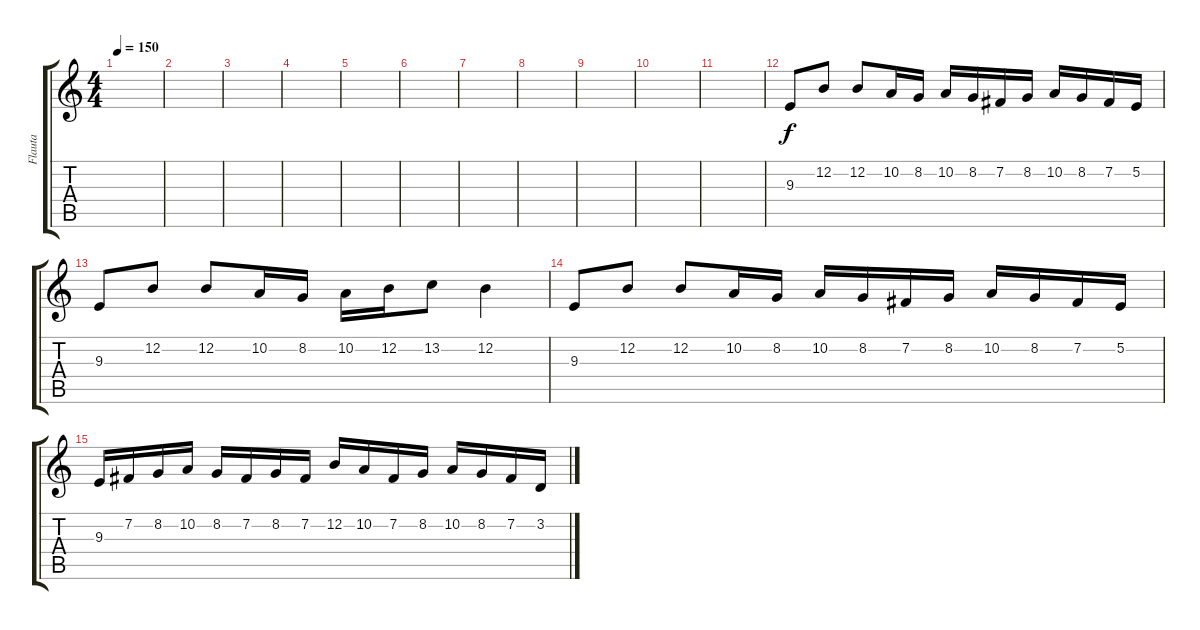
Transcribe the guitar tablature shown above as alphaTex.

\track ("Flauta" "Flauta") {instrument panflute}
\staff {score tabs}
\tuning (E4 B3 G3 D3 A2 E2) {hide}
\ts (4 4)
\tempo 150
\clef g2
\ks c
|
|
|
|
|
|
|
|
|
|
|
9.3.8 12.2.8 12.2.8 10.2.16 8.2.16 10.2.16 8.2.16 7.2.16 8.2.16 10.2.16 8.2.16 7.2.16 5.2.16 |
9.3.8 12.2.8 12.2.8 10.2.16 8.2.16 10.2.16 12.2.16 13.2.8 12.2.4 |
9.3.8 12.2.8 12.2.8 10.2.16 8.2.16 10.2.16 8.2.16 7.2.16 8.2.16 10.2.16 8.2.16 7.2.16 5.2.16 |
9.3.16 7.2.16 8.2.16 10.2.16 8.2.16 7.2.16 8.2.16 7.2.16 12.2.16 10.2.16 7.2.16 8.2.16 10.2.16 8.2.16 7.2.16 3.2.16
